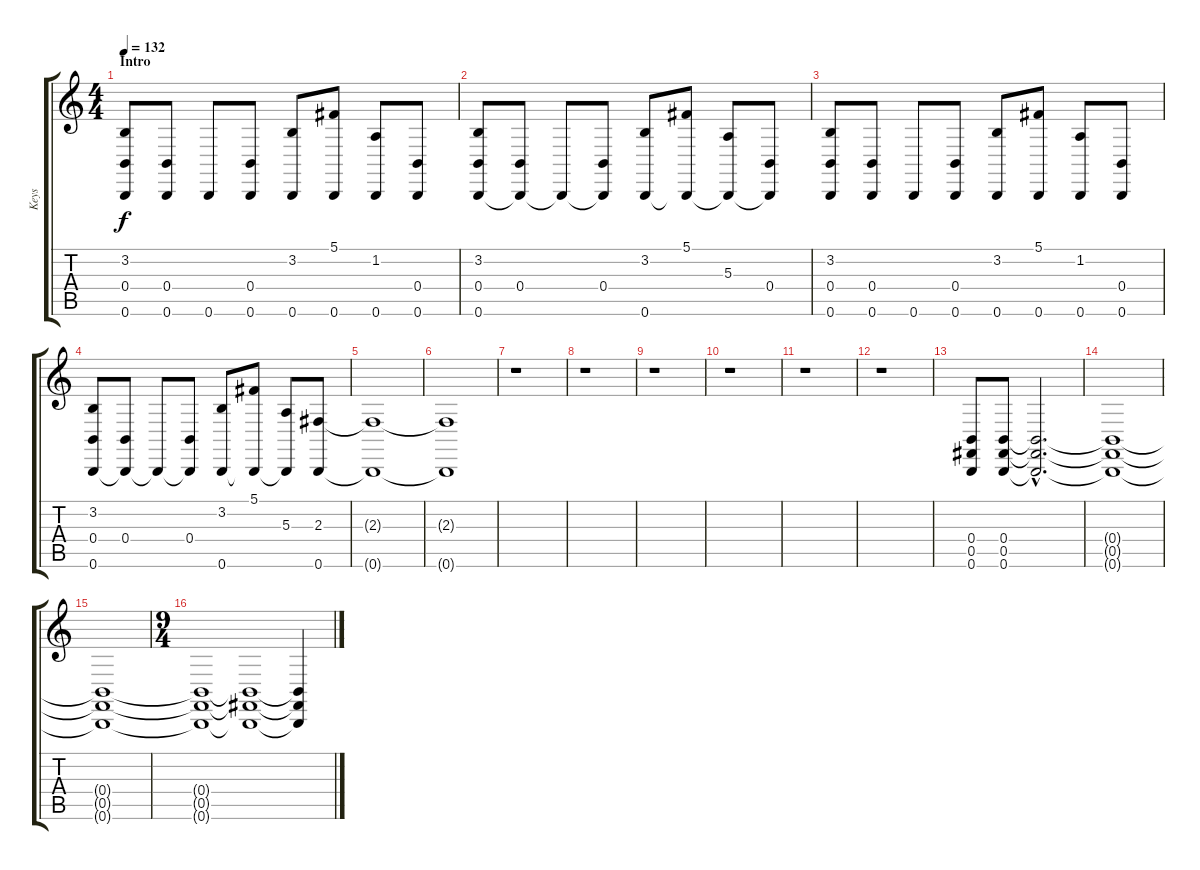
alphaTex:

\track ("Keys" "Keys") {instrument harpsichord}
\staff {score tabs}
\tuning (Db4 Ab3 E3 B2 Gb2 B1) {hide}
\ts (4 4)
\section ("" "Intro")
\tempo 132
\clef g2
\ks c
(3.2 0.4 0.6).8{dy f balance 0 instrument harpsichord} (0.4 0.6).8 0.6.8 (0.4 0.6).8 (3.2 0.6).8 (5.1 0.6).8 (1.2 0.6).8 (0.4 0.6).8 |
(3.2 0.4 0.6).8{balance 16} (0.4 0.6{t}).8 0.6{t}.8 (0.4 0.6{t}).8 (3.2 0.6).8 (5.1 0.6{t}).8 (5.3 0.6{t}).8 (0.4 0.6{t}).8 |
(3.2 0.4 0.6).8{balance 0} (0.4 0.6).8 0.6.8 (0.4 0.6).8 (3.2 0.6).8{balance 16} (5.1 0.6).8 (1.2 0.6).8{balance 0} (0.4 0.6).8 |
(3.2 0.4 0.6).8 (0.4 0.6{t}).8 0.6{t}.8{balance 8} (0.4 0.6{t}).8 (3.2 0.6).8 (5.1 0.6{t}).8 (5.3 0.6{t}).8 (2.3 0.6).8 |
(2.3{t} 0.6{t}).1 |
(2.3{t} 0.6{t}).1 |
r.1 |
r.1 |
r.1 |
r.1 |
r.1 |
r.1 |
(0.4 0.5 0.6).8 (0.4 0.5 0.6).8 (0.4{hac t} 0.5{hac t} 0.6{hac t}).2{d} |
(0.4{t} 0.5{t} 0.6{t}).1 |
(0.4{t} 0.5{t} 0.6{t}).1 |
\ts (9 4)
(0.4{t} 0.5{t} 0.6{t}).1 (0.4{t} 0.5{t} 0.6{t}).1 (0.4{t} 0.5{t} 0.6{t}).4
